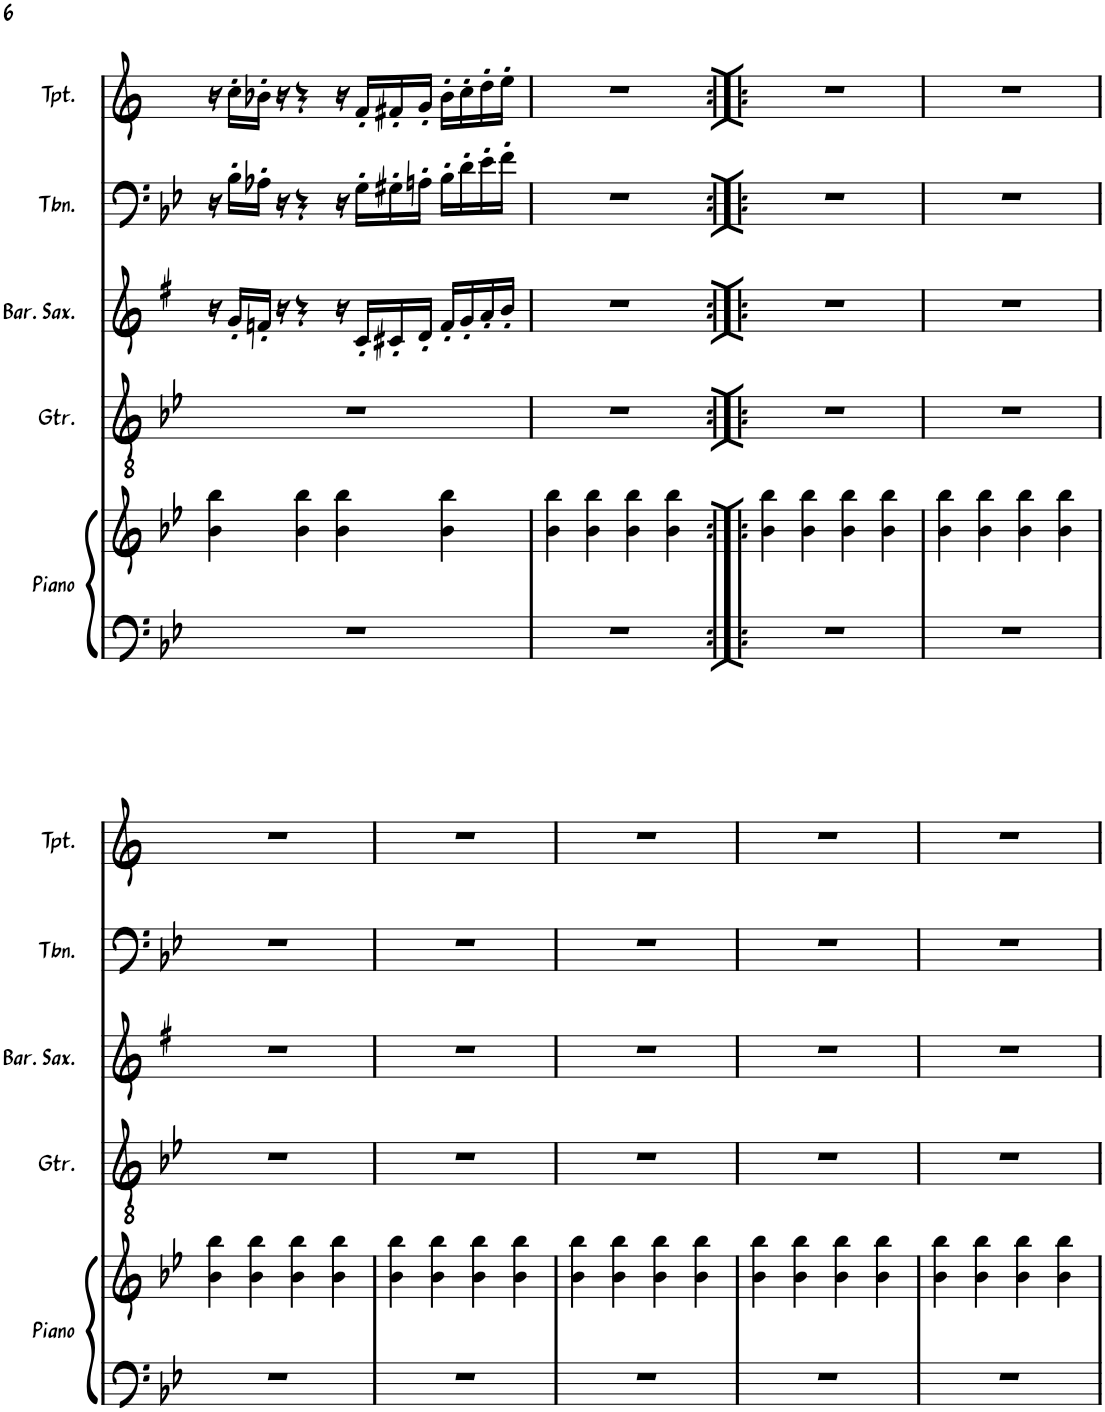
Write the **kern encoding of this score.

**kern	**kern	**kern	**kern	**kern	**kern
*part5	*part5	*part4	*part3	*part2	*part1
*staff6	*staff5	*staff4	*staff3	*staff2	*staff1
*I"Piano	*	*I"Guitar	*I"Baritone Saxophone	*I"Trombone	*I"Trumpet
*I'Piano	*	*I'Gtr.	*I'Bar. Sax.	*I'Tbn.	*I'Tpt.
!!LO:PB:g=z
*clefF4	*clefG2	*clefGv2	*clefG2	*clefF4	*clefG2
*	*	*	*Trd12c21	*	*Trd1c2
*k[b-e-]	*k[b-e-]	*k[b-e-]	*k[f#]	*k[b-e-]	*k[]
*M4/4	*M4/4	*M4/4	*M4/4	*M4/4	*M4/4
=33	=33	=33	=33	=33	=33
1r	4b-\ 4bb-\	1r	16r	16r	16r
.	.	.	16g'/LL	16B-'\LL	16cc'\LL
.	.	.	16fn'/JJ	16A-X'\JJ	16b-X'\JJ
.	.	.	16r	16r	16r
.	4b-\ 4bb-\	.	4r	4r	4r
.	4b-\ 4bb-\	.	16r	16r	16r
.	.	.	16c'/LL	16G'\LL	16f'/LL
.	.	.	16c#X'/	16G#X'\	16f#X'/
.	.	.	16d'/JJ	16An'\JJ	16g'/JJ
.	4b-\ 4bb-\	.	16f'/LL	16B-'\LL	16b-'\LL
.	.	.	16g'/	16d'\	16cc'\
.	.	.	16a'/	16e-'\	16dd'\
.	.	.	16b'/JJ	16f'\JJ	16ee'\JJ
=34	=34	=34	=34	=34	=34
1r	4b-\ 4bb-\	1r	1r	1r	1r
.	4b-\ 4bb-\	.	.	.	.
.	4b-\ 4bb-\	.	.	.	.
.	4b-\ 4bb-\	.	.	.	.
=35:|!|:	=35:|!|:	=35:|!|:	=35:|!|:	=35:|!|:	=35:|!|:
1r	4b-\ 4bb-\	1r	1r	1r	1r
.	4b-\ 4bb-\	.	.	.	.
.	4b-\ 4bb-\	.	.	.	.
.	4b-\ 4bb-\	.	.	.	.
=36	=36	=36	=36	=36	=36
1r	4b-\ 4bb-\	1r	1r	1r	1r
.	4b-\ 4bb-\	.	.	.	.
.	4b-\ 4bb-\	.	.	.	.
.	4b-\ 4bb-\	.	.	.	.
!!LO:LB:g=z
=37	=37	=37	=37	=37	=37
1r	4b-\ 4bb-\	1r	1r	1r	1r
.	4b-\ 4bb-\	.	.	.	.
.	4b-\ 4bb-\	.	.	.	.
.	4b-\ 4bb-\	.	.	.	.
=38	=38	=38	=38	=38	=38
1r	4b-\ 4bb-\	1r	1r	1r	1r
.	4b-\ 4bb-\	.	.	.	.
.	4b-\ 4bb-\	.	.	.	.
.	4b-\ 4bb-\	.	.	.	.
=39	=39	=39	=39	=39	=39
1r	4b-\ 4bb-\	1r	1r	1r	1r
.	4b-\ 4bb-\	.	.	.	.
.	4b-\ 4bb-\	.	.	.	.
.	4b-\ 4bb-\	.	.	.	.
=40	=40	=40	=40	=40	=40
1r	4b-\ 4bb-\	1r	1r	1r	1r
.	4b-\ 4bb-\	.	.	.	.
.	4b-\ 4bb-\	.	.	.	.
.	4b-\ 4bb-\	.	.	.	.
=41	=41	=41	=41	=41	=41
1r	4b-\ 4bb-\	1r	1r	1r	1r
.	4b-\ 4bb-\	.	.	.	.
.	4b-\ 4bb-\	.	.	.	.
.	4b-\ 4bb-\	.	.	.	.
=	=	=	=	=	=
*-	*-	*-	*-	*-	*-
